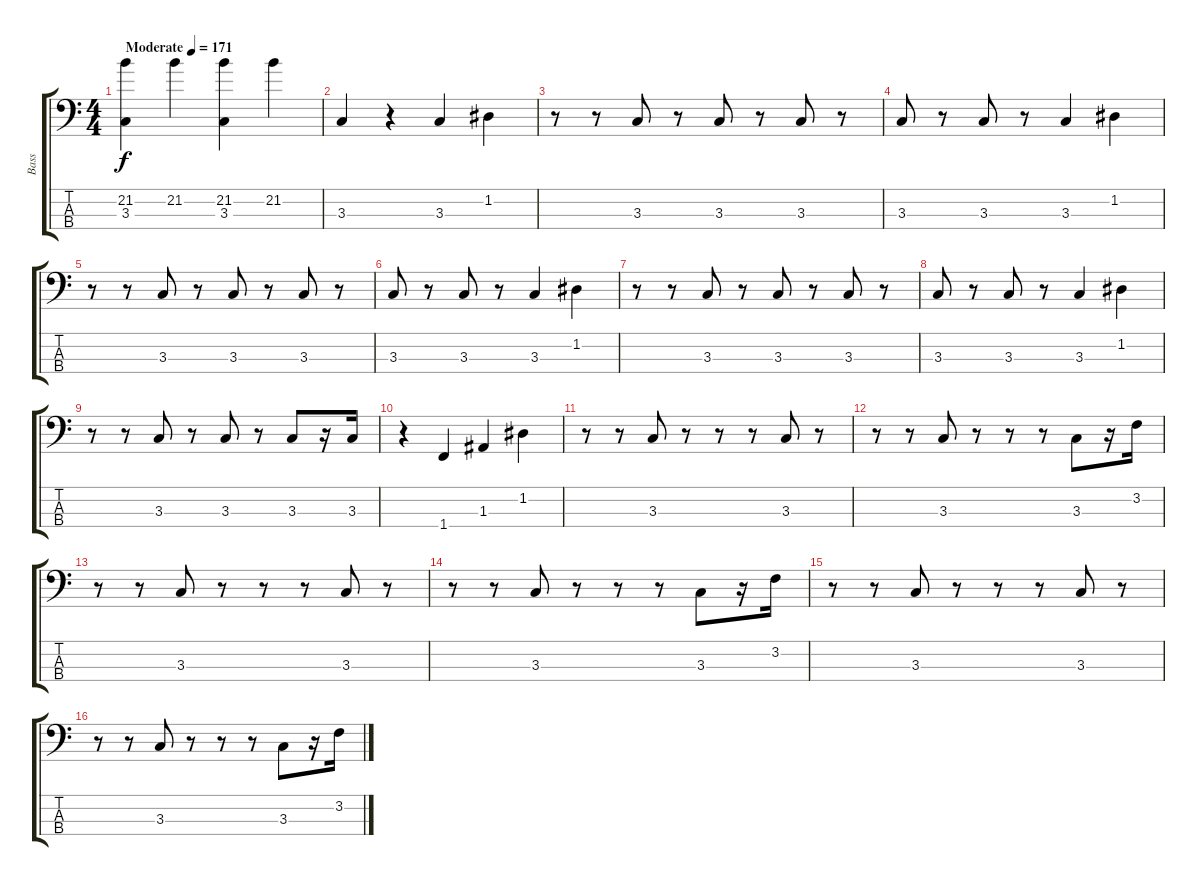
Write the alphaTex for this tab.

\track ("Bass" "Bass") {instrument electricbassfinger}
\staff {score tabs}
\tuning (G2 D2 A1 E1) {hide}
\ts (4 4)
\tempo (171 "Moderate")
\clef f4
\ks c
(21.2 3.3).4{dy f instrument electricbassfinger} 21.2.4 (21.2 3.3).4 21.2.4 |
3.3.4 r.4 3.3.4 1.2.4 |
r.8 r.8 3.3.8 r.8 3.3.8 r.8 3.3.8 r.8 |
3.3.8 r.8 3.3.8 r.8 3.3.4 1.2.4 |
r.8 r.8 3.3.8 r.8 3.3.8 r.8 3.3.8 r.8 |
3.3.8 r.8 3.3.8 r.8 3.3.4 1.2.4 |
r.8 r.8 3.3.8 r.8 3.3.8 r.8 3.3.8 r.8 |
3.3.8 r.8 3.3.8 r.8 3.3.4 1.2.4 |
r.8 r.8 3.3.8 r.8 3.3.8 r.8 3.3.8 r.16 3.3.16 |
r.4 1.4.4 1.3.4 1.2.4 |
r.8 r.8 3.3.8 r.8 r.8 r.8 3.3.8 r.8 |
r.8 r.8 3.3.8 r.8 r.8 r.8 3.3.8 r.16 3.2.16 |
r.8 r.8 3.3.8 r.8 r.8 r.8 3.3.8 r.8 |
r.8 r.8 3.3.8 r.8 r.8 r.8 3.3.8 r.16 3.2.16 |
r.8 r.8 3.3.8 r.8 r.8 r.8 3.3.8 r.8 |
r.8 r.8 3.3.8 r.8 r.8 r.8 3.3.8 r.16 3.2.16
